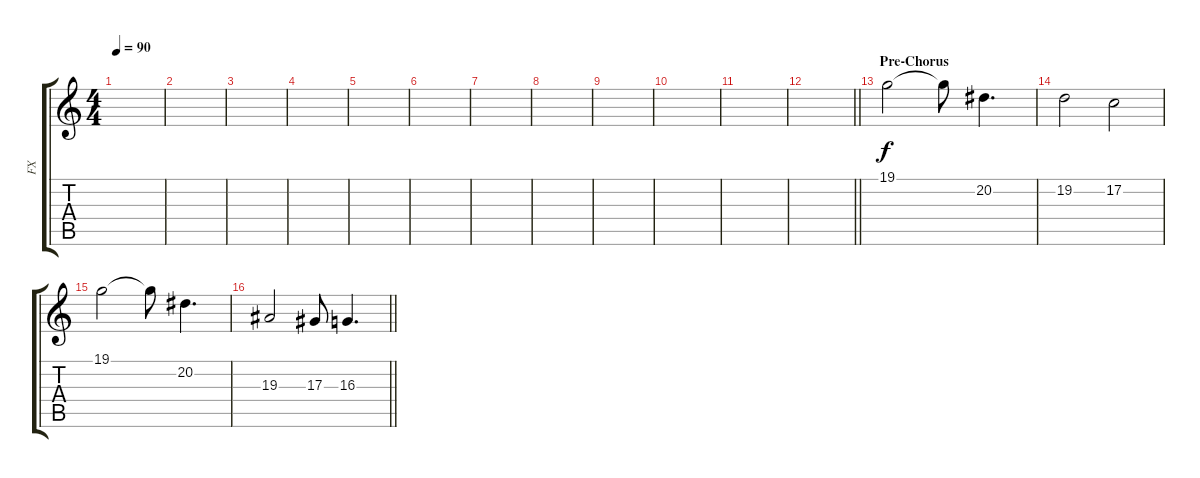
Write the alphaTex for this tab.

\track ("FX" "FX") {instrument synthstrings2}
\staff {score tabs}
\tuning (C4 G3 Eb3 Bb2 F2 C2) {hide}
\ts (4 4)
\tempo 90
\clef g2
\ks c
|
|
|
|
|
|
|
|
|
|
|
\barLineRight lightlight
|
\section ("" "Pre-Chorus")
19.1.2 19.1{t}.8 20.2.4{d} |
19.2.2 17.2.2 |
19.1.2 19.1{t}.8 20.2.4{d} |
\barLineRight lightlight
19.3.2 17.3.8 16.3.4{d}
